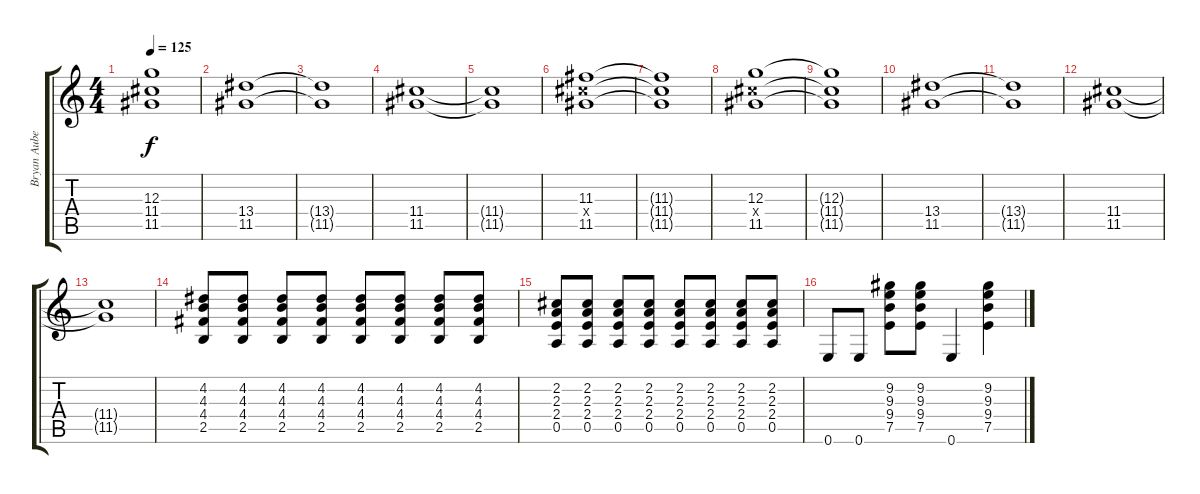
\track ("Bryan Aubert - Guitar" "Bryan Aube") {instrument overdrivenguitar}
\staff {score tabs}
\tuning (E4 B3 G3 D3 A2 E2) {hide}
\ts (4 4)
\tempo 125
\clef g2
\ks c
(12.3{t} 11.4{t} 11.5{t}).1{dy f} |
(13.4 11.5).1 |
(13.4{t} 11.5{t}).1 |
(11.4 11.5).1 |
(11.4{t} 11.5{t}).1 |
(11.3 11.4{x} 11.5).1 |
(11.3{t} 11.4{t} 11.5{t}).1 |
(12.3 11.4{x} 11.5).1 |
(12.3{t} 11.4{t} 11.5{t}).1 |
(13.4 11.5).1 |
(13.4{t} 11.5{t}).1 |
(11.4 11.5).1 |
(11.4{t} 11.5{t}).1 |
(4.2 4.3 4.4 2.5).8{volume 14 instrument overdrivenguitar} (4.2 4.3 4.4 2.5).8 (4.2 4.3 4.4 2.5).8 (4.2 4.3 4.4 2.5).8 (4.2 4.3 4.4 2.5).8 (4.2 4.3 4.4 2.5).8 (4.2 4.3 4.4 2.5).8 (4.2 4.3 4.4 2.5).8 |
(2.2 2.3 2.4 0.5).8 (2.2 2.3 2.4 0.5).8 (2.2 2.3 2.4 0.5).8 (2.2 2.3 2.4 0.5).8 (2.2 2.3 2.4 0.5).8 (2.2 2.3 2.4 0.5).8 (2.2 2.3 2.4 0.5).8 (2.2 2.3 2.4 0.5).8 |
0.6.8 0.6.8 (9.2 9.3 9.4 7.5).8 (9.2 9.3 9.4 7.5).8 0.6.4 (9.2 9.3 9.4 7.5).4
